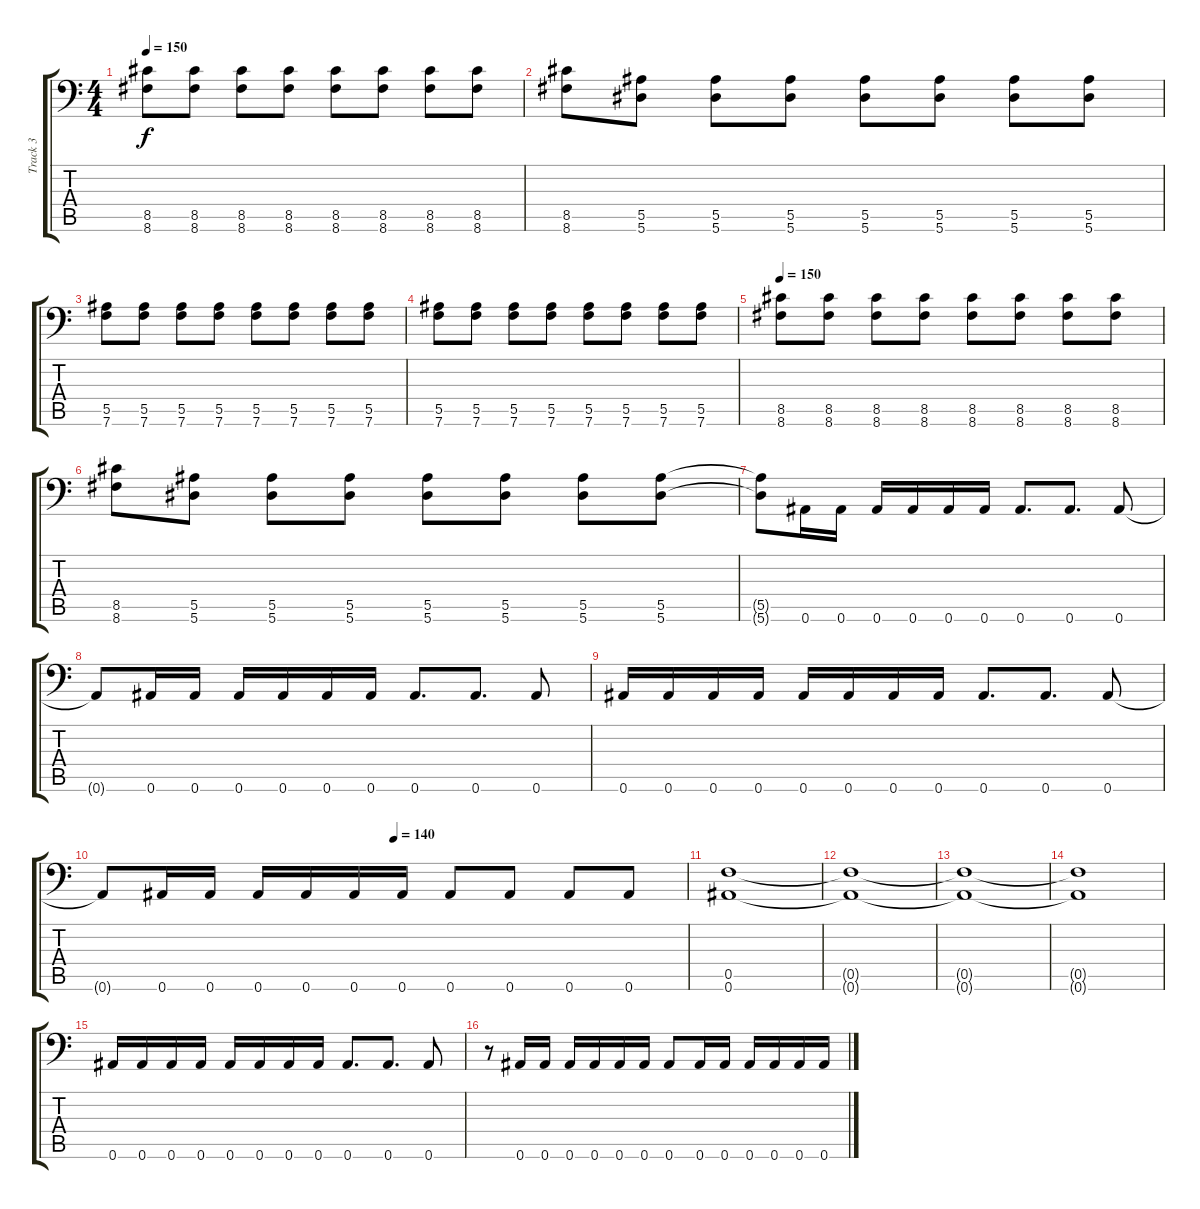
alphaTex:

\track ("Track 3" "Track 3") {instrument distortionguitar}
\staff {score tabs}
\tuning (C4 G3 Eb3 Bb2 F2 Bb1) {hide}
\ts (4 4)
\tempo 150
\clef f4
\ks c
(8.5 8.6).8{dy f} (8.5 8.6).8 (8.5 8.6).8 (8.5 8.6).8 (8.5 8.6).8 (8.5 8.6).8 (8.5 8.6).8 (8.5 8.6).8 |
(8.5 8.6).8 (5.5 5.6).8 (5.5 5.6).8 (5.5 5.6).8 (5.5 5.6).8 (5.5 5.6).8 (5.5 5.6).8 (5.5 5.6).8 |
(5.5 7.6).8 (5.5 7.6).8 (5.5 7.6).8 (5.5 7.6).8 (5.5 7.6).8 (5.5 7.6).8 (5.5 7.6).8 (5.5 7.6).8 |
(5.5 7.6).8 (5.5 7.6).8 (5.5 7.6).8 (5.5 7.6).8 (5.5 7.6).8 (5.5 7.6).8 (5.5 7.6).8 (5.5 7.6).8 |
\tempo 150
(8.5 8.6).8 (8.5 8.6).8 (8.5 8.6).8 (8.5 8.6).8 (8.5 8.6).8 (8.5 8.6).8 (8.5 8.6).8 (8.5 8.6).8 |
(8.5 8.6).8 (5.5 5.6).8 (5.5 5.6).8 (5.5 5.6).8 (5.5 5.6).8 (5.5 5.6).8 (5.5 5.6).8 (5.5 5.6).8 |
(5.5{t} 5.6{t}).8 0.6.16 0.6.16 0.6.16 0.6.16 0.6.16 0.6.16 0.6.8{d} 0.6.8{d} 0.6.8 |
0.6{t}.8 0.6.16 0.6.16 0.6.16 0.6.16 0.6.16 0.6.16 0.6.8{d} 0.6.8{d} 0.6.8 |
0.6.16 0.6.16 0.6.16 0.6.16 0.6.16 0.6.16 0.6.16 0.6.16 0.6.8{d} 0.6.8{d} 0.6.8 |
\tempo (140 0.5)
0.6{t}.8 0.6.16 0.6.16 0.6.16 0.6.16 0.6.16 0.6.16 0.6.8 0.6.8 0.6.8 0.6.8 |
(0.5 0.6).1 |
(0.5{t} 0.6{t}).1 |
(0.5{t} 0.6{t}).1 |
(0.5{t} 0.6{t}).1 |
0.6.16 0.6.16 0.6.16 0.6.16 0.6.16 0.6.16 0.6.16 0.6.16 0.6.8{d} 0.6.8{d} 0.6.8 |
r.8 0.6.16 0.6.16 0.6.16 0.6.16 0.6.16 0.6.16 0.6.8 0.6.16 0.6.16 0.6.16 0.6.16 0.6.16 0.6.16
